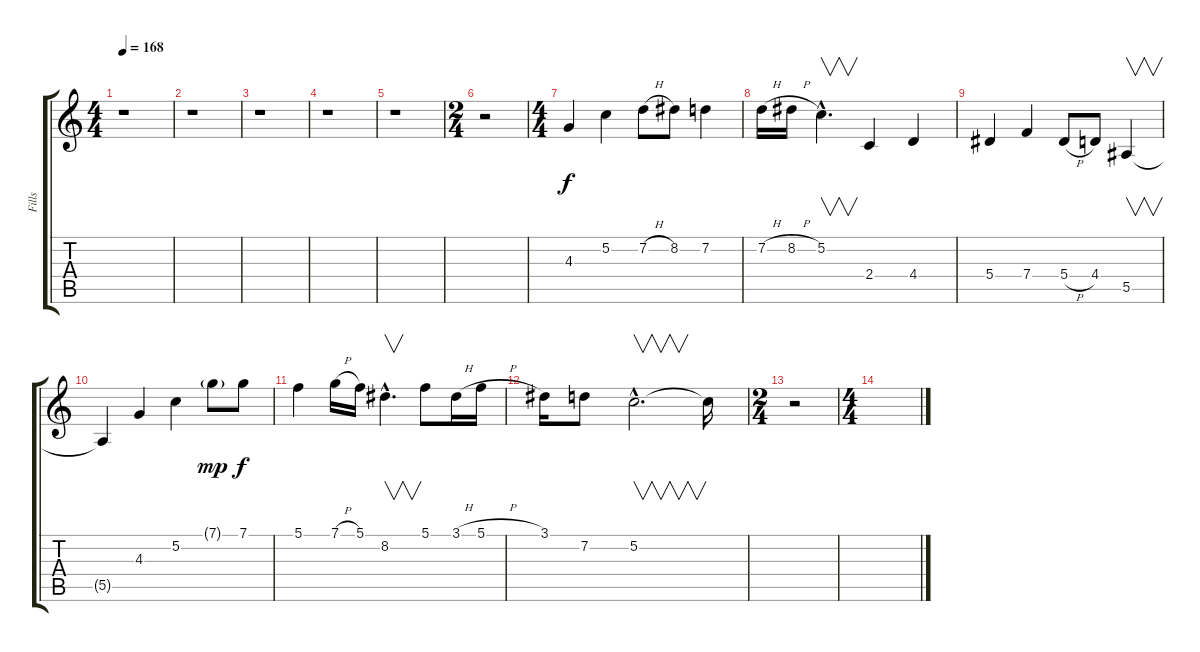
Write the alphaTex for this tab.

\track ("Fills" "Fills") {instrument distortionguitar}
\staff {score tabs}
\tuning (C4 G3 Eb3 Bb2 F2 C2) {hide}
\ts (4 4)
\tempo 168
\clef g2
\ks c
r.1{dy f} |
r.1 |
r.1 |
r.1 |
r.1 |
\ts (2 4)
r.2 |
\ts (4 4)
4.3.4 5.2.4 7.2{h}.8 8.2.8 7.2.4 |
7.2{h}.16 8.2{h}.16 5.2{hac}.4{v d} 2.4.4 4.4.4 |
5.4.4 7.4.4 5.4{h}.8 4.4.8 5.5.4{v} |
5.5{t}.4 4.3.4 5.2.4 7.1{g}.8{dy mp} 7.1.8{dy f} |
5.1.4 7.1{h}.16 5.1.16 8.2{hac}.4{v d} 5.1.8 3.1{h}.16 5.1{h}.16 |
3.1.16 7.2.8 5.2{hac}.2{v d} 5.2{t}.16 |
\ts (2 4)
r.2 |
\ts (4 4)
